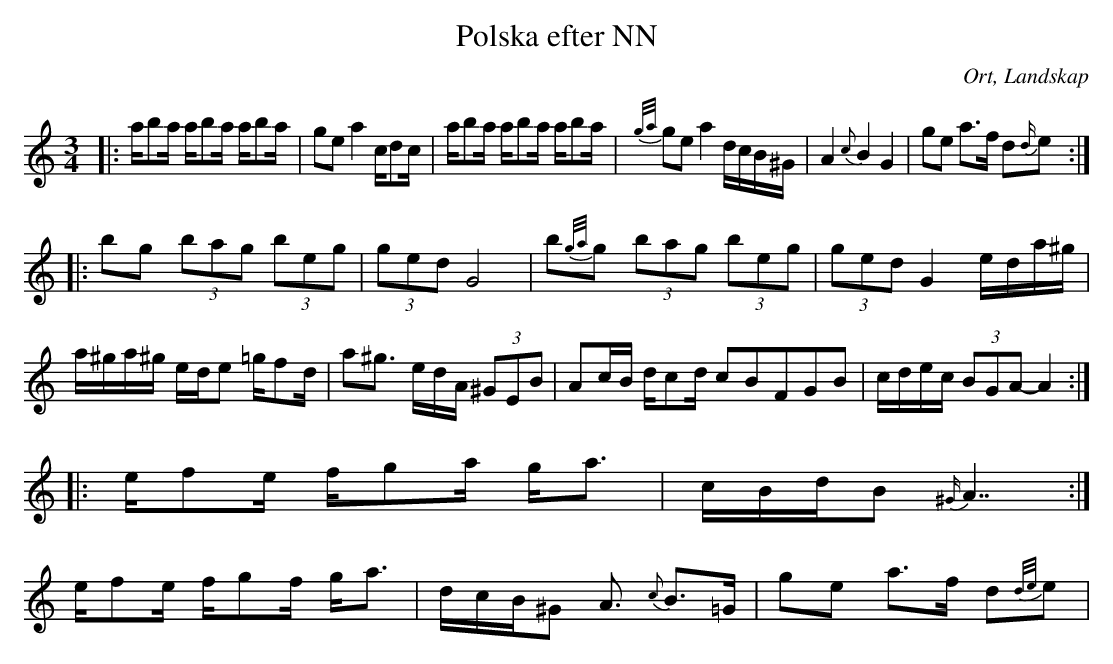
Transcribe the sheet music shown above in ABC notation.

X:1
T:Polska efter NN
O:Ort, Landskap
M:3/4
L:1/8
K:C
|: a/ba/ a/ba/ a/ba/|ge a2 c/dc/| a/ba/ a/ba/ a/ba/ | {g/a/}ge a2 d/c/B/^G/| A2 {c}B2 G2 | ge a>f d{d/}e:|
|:bg (3bag (3beg| (3ged G4 |b{g/a/}g (3bag (3beg| (3ged G2 e/d/a/^g/| a/^g/a/^g/ e/d/e =g/fd/ |a^g3/2 /e/d/A/ (3^GEB| Ac/B/ d/cd/ c2/5B2/5F2/5G2/5B2/5|  c/d/e/c/ (3BGA-A2 :|
|:e/fe/ f/ga/ g/a3/2 |c/B/d/B {^G/}A7/2:|
e/fe/ f/gf/ g<a | d/c/B/^G A3/2 {c}B>=G|ge a>f d{d/e/}e|
